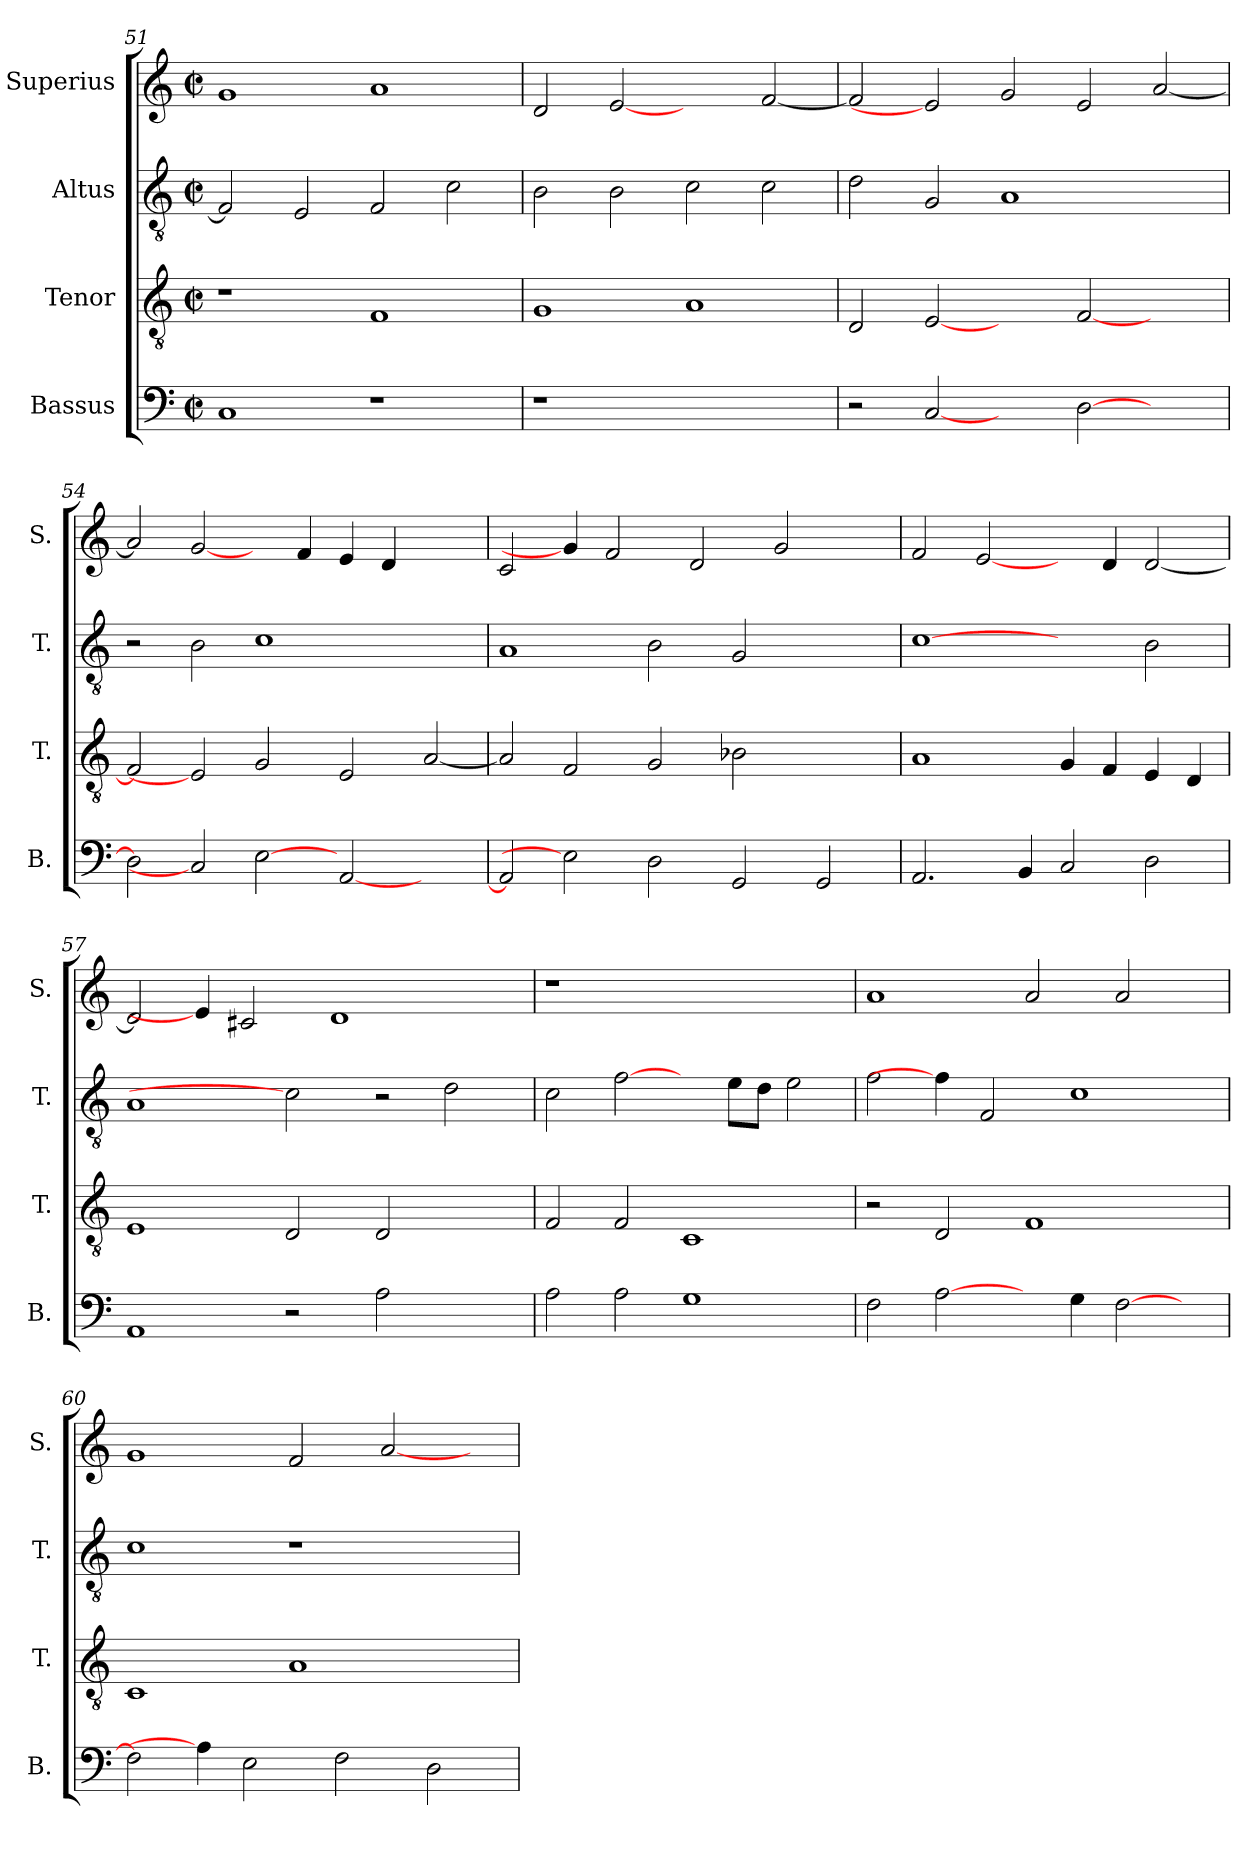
**kern	**kern	**kern	**kern
*part4	*part3	*part2	*part1
*staff4	*staff3	*staff2	*staff1
*I"Bassus	*I"Tenor	*I"Altus	*I"Superius
*I'B.	*I'T.	*I'T.	*I'S.
*clefF4	*clefGv2	*clefGv2	*clefG2
*	*ITrd7c12	*ITrd7c12	*
*k[]	*k[]	*k[]	*k[]
*C:	*C:	*C:	*C:
*M2/2	*M2/2	*M2/2	*M2/2
*met(c|)	*met(c|)	*met(c|)	*met(c|)
=51	=51	=51	=51
1Ci	1r	2FFi/]	1gi
.	.	2EEi/	.
1r	1FFi	2FFi/	1ai
.	.	2Ci\	.
=52	=52	=52	=52
!LO:N:vis=1	!	!	!
1r	1GGi	2BBi\	2di/
.	.	2BBi\	[2ei
1ryy	1AAi	2Ci\	2ryy
.	.	2Ci\	[<2fi/
!!LO:LB:g=z
=53	=53	=53	=53
2r	2DDi/	2Di\	2fi/]
[2Ci	[2EEi	2GGi/	2ei]
2ryy	2ryy	1AAi	2gi/
[>2Di\	[<2FFi/	.	2ei/
2ryy	2ryy	2ryy	[<2ai/
=54	=54	=54	=54
2Di\]	2FFi/]	2r	2ai/]
2Ci]	2EEi]	2BBi\	[2gi/
[2Ei	2GGi/	1Ci	4ryy
.	.	.	4fi/
[<2AAi/	2EEi/	.	4ei/
.	.	.	4di/
2ryy	[<2AAi/	2ryy	2ryy
=55	=55	=55	=55
2AAi/]	2AAi/]	1AAi	2ci/
2Ei]	2FFi/	.	4gi/]
.	.	.	2fi/
2Di\	2GGi/	2BBi\	.
.	.	.	2di/
2GGi/	2BB-Xi\	2GGi/	.
.	.	.	2gi/
2GGi/	2ryy	2ryy	.
.	.	.	4ryy
=56	=56	=56	=56
2.AAi/	1AAi	[1Ci	2fi/
.	.	.	[2ei/
4BBi/	.	.	.
2Ci/	4GGi/	2ryy	4ryy
.	4FFi/	.	4di/
2Di\	4EEi/	2BBi\	[<2di/
.	4DDi/	.	.
=57	=57	=57	=57
1AAi	1EEi	1AAi	2di/]
.	.	.	4ei/]
.	.	.	2c#Xi/
2r	2DDi/	2Ci]	.
.	.	.	1di
2Ai\	2DDi/	2r	.
2ryy	2ryy	2Di\	.
.	.	.	4ryy
!!LO:LB:g=z
=58	=58	=58	=58
!	!	!	!LO:N:vis=1
2Ai\	2FFi/	2Ci\	1r
2Ai\	2FFi/	[2Fi\	.
1Gi	1CCi	4ryy	1ryy
.	.	8Ei\L	.
.	.	8Di\J	.
.	.	2Ei\	.
=59	=59	=59	=59
2Fi\	2r	2Fi\	1ai
[2Ai\	2DDi/	4Fi\]	.
.	.	2FFi/	.
4ryy	1FFi	.	2ai/
4Gi\	.	1Ci	.
[>2Fi\	.	.	2ai/
4ryy	4ryy	.	4ryy
=60	=60	=60	=60
2Fi\]	1CCi	1Ci	1gi
4Ai\]	.	.	.
2Ei\	.	.	.
.	1AAi	1r	2fi/
2Fi\	.	.	.
.	.	.	[<2ai/
2Di\	.	.	.
.	4ryy	4ryy	4ryy
=	=	=	=
*-	*-	*-	*-
